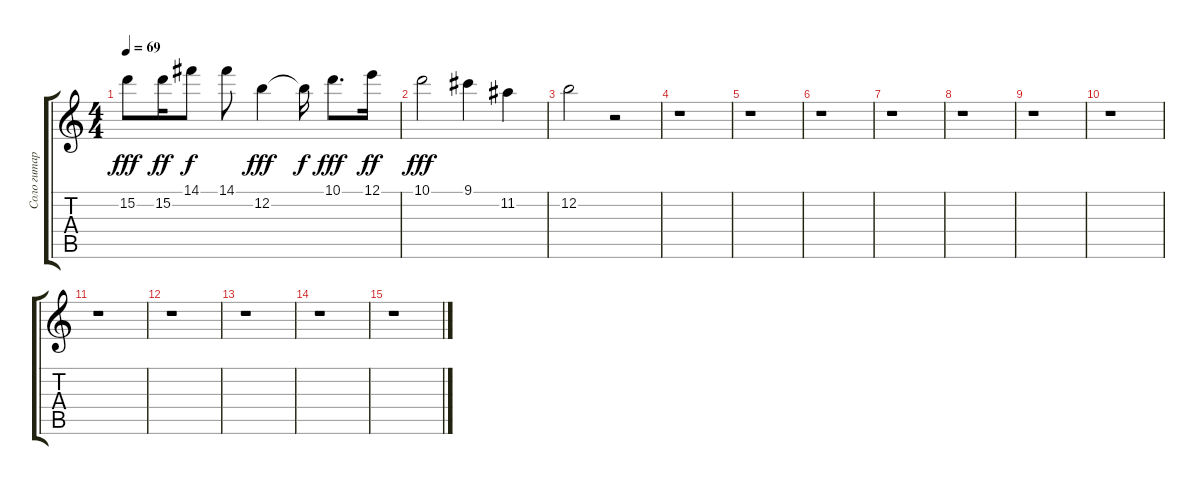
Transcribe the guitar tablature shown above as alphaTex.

\track ("Соло гитара" "Соло гитар") {instrument distortionguitar}
\staff {score tabs}
\tuning (E4 B3 G3 D3 A2 E2) {hide}
\ts (4 4)
\tempo 69
\clef g2
\ks c
15.2.8{dy fff} 15.2.16{dy ff} 14.1.8{dy f} 14.1.8 12.2.4{dy fff} 12.2{t}.16{dy f} 10.1.8{d dy fff} 12.1.16{dy ff} |
10.1.2{dy fff} 9.1.4 11.2.4 |
12.2.2 r.2 |
r.1 |
r.1 |
r.1 |
r.1 |
r.1 |
r.1 |
r.1 |
r.1 |
r.1 |
r.1 |
r.1 |
r.1
